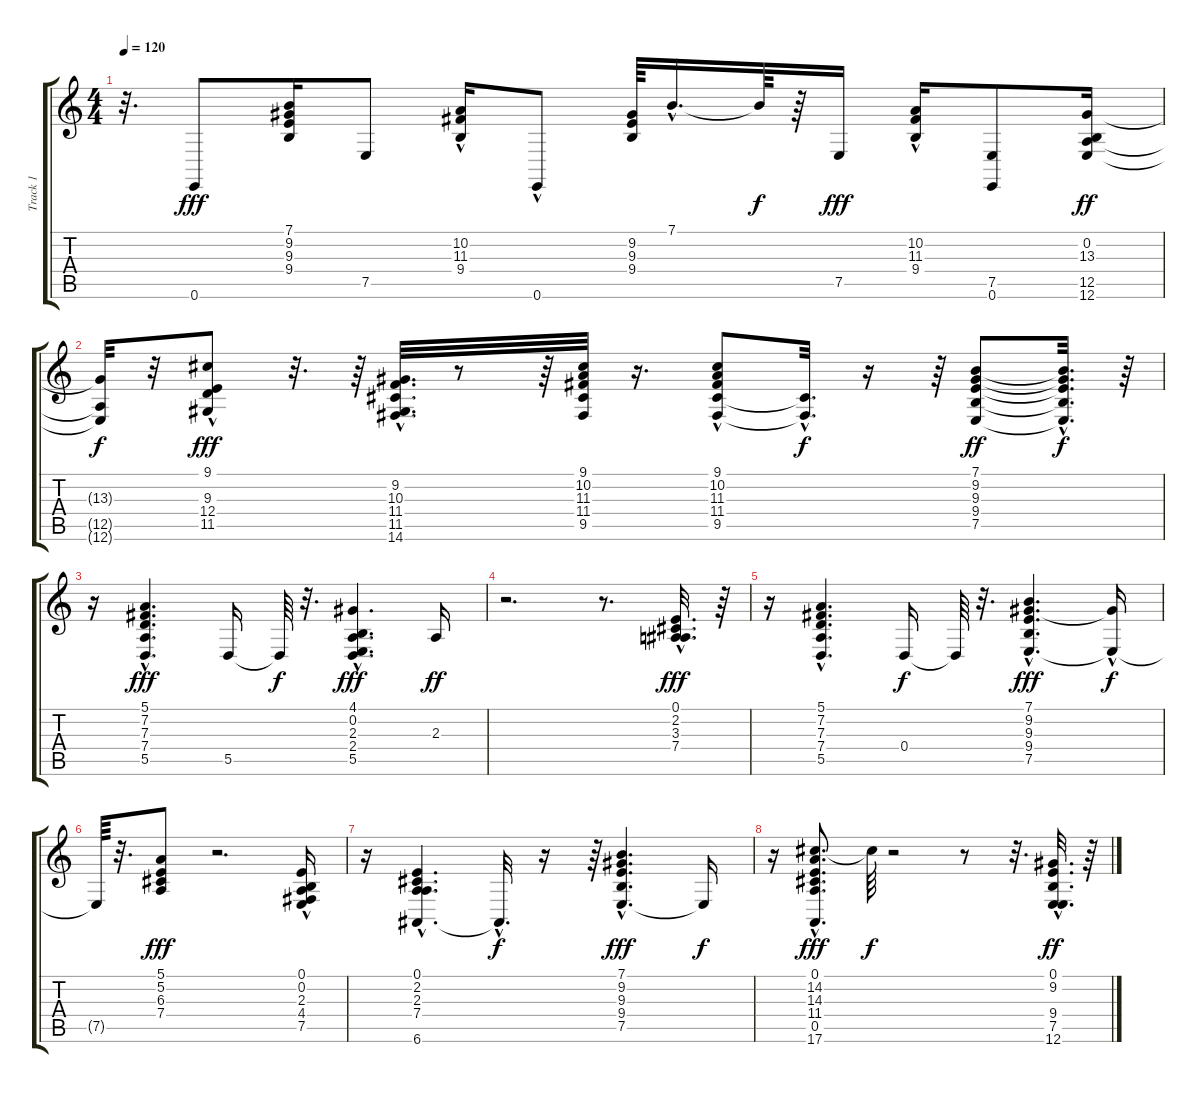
\track ("Track 1" "Track 1") {instrument honkytonkpiano}
\staff {score tabs}
\tuning (E4 B3 G3 D3 A2 E2) {hide}
\ts (4 4)
\tempo 120
\clef g2
\ks c
r.32{d dy f} 0.6.8{dy fff} (7.1 9.2 9.3 9.4).16 7.5.8 (10.2{hac} 11.3{hac} 9.4).16 0.6{hac}.8 (9.2 9.3 9.4).64 7.1{hac}.16{d} 7.1{t}.64{dy f} r.64 7.5.16{dy fff} (10.2{hac} 11.3{hac} 9.4{hac}).16 (7.5 0.6).8 (0.2 13.3 12.5 12.6).16{dy ff} |
(13.3{t} 12.5{t} 12.6{t}).32{dy f} r.32 (9.1 9.3 12.4 11.5{hac}).8{dy fff} r.32{d} r.64 (9.2 10.3 11.4 11.5 14.6{hac}).32{d} r.8 r.64 (9.1 10.2 11.3 11.4 9.5).32 r.16{d} (9.1{hac} 10.2{hac} 11.3 11.4 9.5).8 (11.4{t} 9.5{hac t}).32{d dy f} r.16 r.64 (7.1 9.2 9.3 9.4 7.5).8{dy ff} (7.1{t} 9.2{t} 9.3{t} 9.4{t} 7.5{hac t}).32{d dy f} r.64 |
r.16 (5.1{hac} 7.2{hac} 7.3{hac} 7.4{hac} 5.5).4{d dy fff} 5.5.16 5.5{t}.64{dy f} r.32{d} (4.1{hac} 0.2{hac} 2.3{hac} 2.4{hac} 5.5{hac}).4{d dy fff} 2.3.16{dy ff} |
r.2{d} r.8{d} (0.1{hac} 2.2{hac} 3.3 7.4).32{d dy fff} r.64 |
r.16 (5.1{hac} 7.2{hac} 7.3{hac} 7.4{hac} 5.5).4{d} 0.4.16{dy f} 0.4{t}.64 r.32{d} (7.1 9.2{hac} 9.3 9.4 7.5{hac}).4{d dy fff} (9.2{hac t} 7.5{t}).16{dy f} |
7.5{t}.64 r.32{d} (5.1 5.2 6.3 7.4).8{dy fff} r.2{d} (0.1{hac} 0.2 2.3{hac} 4.4{hac} 7.5).16 |
r.16 (0.1 2.2 2.3 7.4 6.6{hac}).4{d} 6.6{hac t}.32{d dy f} r.16 r.64 (7.1 9.2 9.3 9.4 7.5{hac}).4{d dy fff} 7.5{t}.16{dy f} |
r.16 (0.1 14.2{hac} 14.3 11.4 0.5 17.6).8{d dy fff} 14.2{t}.64{dy f} r.2 r.8 r.32{d} (0.1{hac} 9.2{hac} 9.4 7.5{hac} 12.6{hac}).32{d dy ff} r.64
